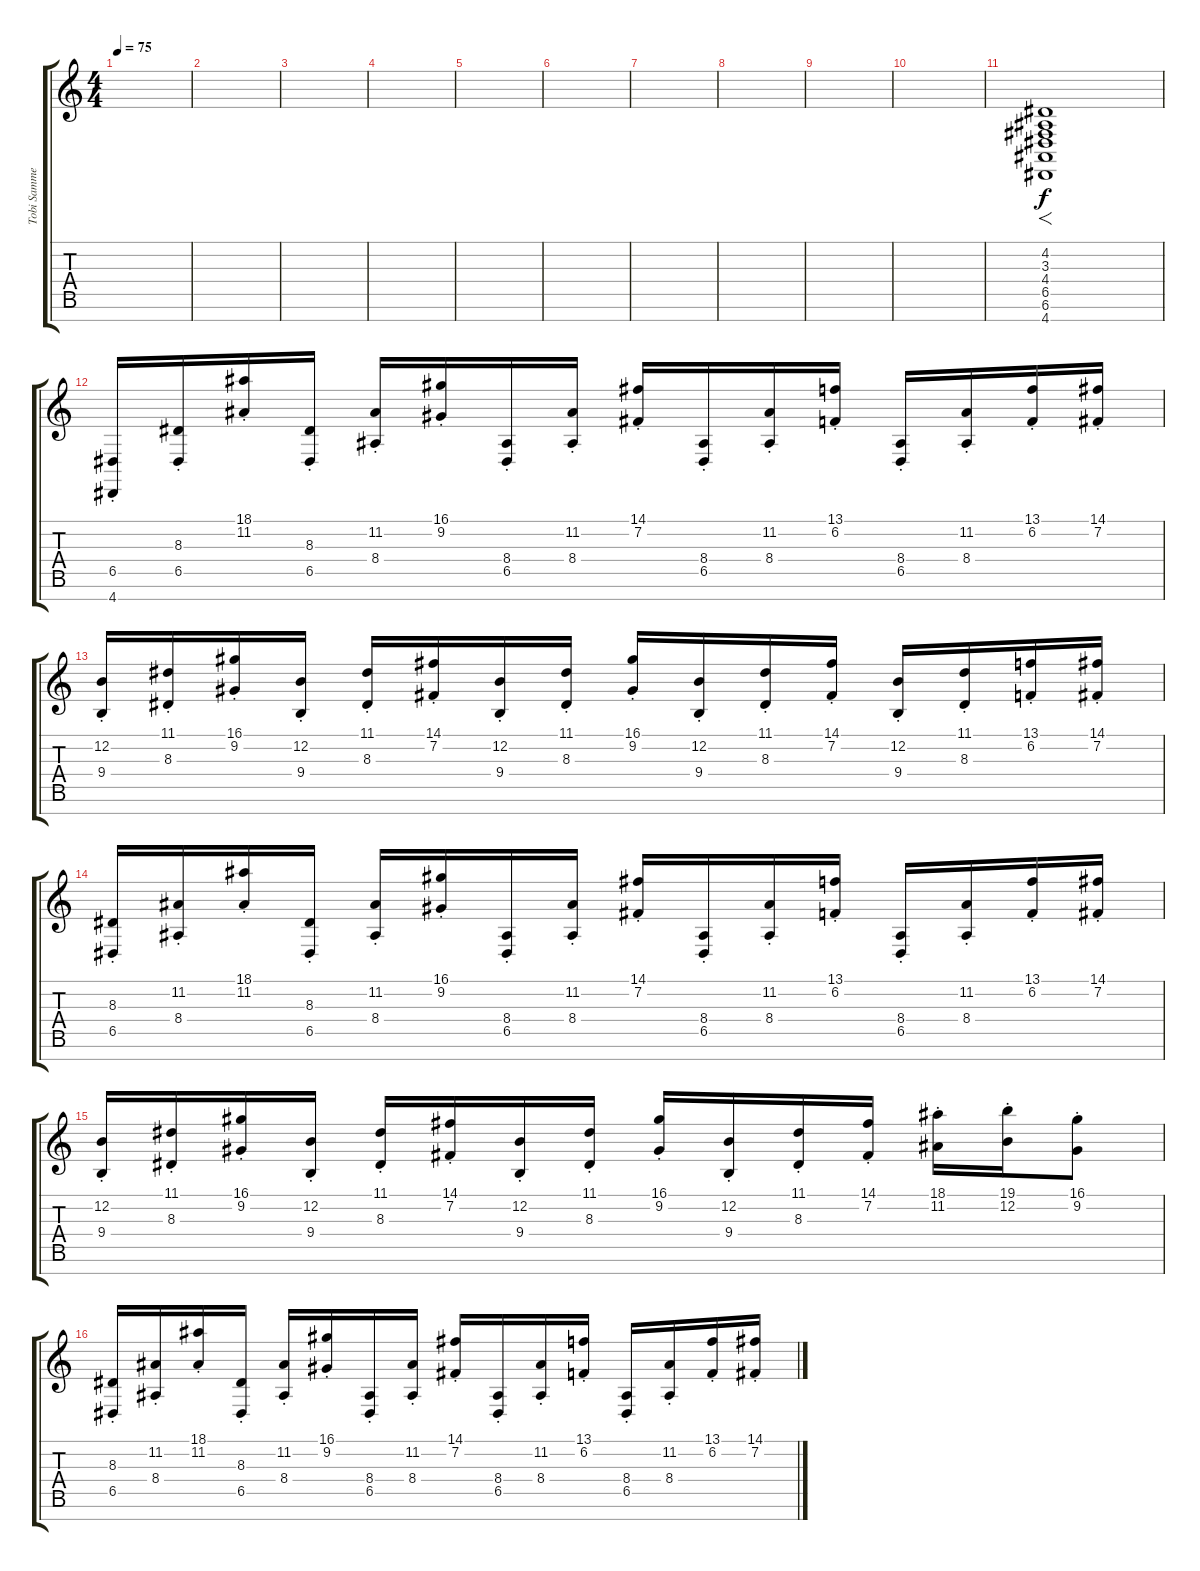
\track ("Tobi Sammet - Strings" "Tobi Samme") {instrument stringensemble1}
\staff {score tabs}
\tuning (E4 B3 G3 D3 A2 E2 B1) {hide}
\ts (4 4)
\tempo 75
\clef g2
\ks c
|
|
|
|
|
|
|
|
|
|
(4.2 3.3 4.4 6.5 6.6 4.7).1{f volume 13 instrument stringensemble1} |
(6.5{st} 4.7{st}).16{volume 16 instrument stringensemble1} (8.3{st} 6.5{st}).16 (18.1{st} 11.2{st}).16 (8.3{st} 6.5{st}).16 (11.2{st} 8.4{st}).16 (16.1{st} 9.2{st}).16 (8.4{st} 6.5{st}).16 (11.2{st} 8.4{st}).16 (14.1{st} 7.2{st}).16 (8.4{st} 6.5{st}).16 (11.2{st} 8.4{st}).16 (13.1{st} 6.2{st}).16 (8.4{st} 6.5{st}).16 (11.2{st} 8.4{st}).16 (13.1{st} 6.2{st}).16 (14.1{st} 7.2{st}).16 |
(12.2{st} 9.4{st}).16 (11.1{st} 8.3{st}).16 (16.1{st} 9.2{st}).16 (12.2{st} 9.4{st}).16 (11.1{st} 8.3{st}).16 (14.1{st} 7.2{st}).16 (12.2{st} 9.4{st}).16 (11.1{st} 8.3{st}).16 (16.1{st} 9.2{st}).16 (12.2{st} 9.4{st}).16 (11.1{st} 8.3{st}).16 (14.1{st} 7.2{st}).16 (12.2{st} 9.4{st}).16 (11.1{st} 8.3{st}).16 (13.1{st} 6.2{st}).16 (14.1{st} 7.2{st}).16 |
(8.3{st} 6.5{st}).16 (11.2{st} 8.4{st}).16 (18.1{st} 11.2{st}).16 (8.3{st} 6.5{st}).16 (11.2{st} 8.4{st}).16 (16.1{st} 9.2{st}).16 (8.4{st} 6.5{st}).16 (11.2{st} 8.4{st}).16 (14.1{st} 7.2{st}).16 (8.4{st} 6.5{st}).16 (11.2{st} 8.4{st}).16 (13.1{st} 6.2{st}).16 (8.4{st} 6.5{st}).16 (11.2{st} 8.4{st}).16 (13.1{st} 6.2{st}).16 (14.1{st} 7.2{st}).16 |
(12.2{st} 9.4{st}).16 (11.1{st} 8.3{st}).16 (16.1{st} 9.2{st}).16 (12.2{st} 9.4{st}).16 (11.1{st} 8.3{st}).16 (14.1{st} 7.2{st}).16 (12.2{st} 9.4{st}).16 (11.1{st} 8.3{st}).16 (16.1{st} 9.2{st}).16 (12.2{st} 9.4{st}).16 (11.1{st} 8.3{st}).16 (14.1{st} 7.2{st}).16 (18.1{st} 11.2{st}).16 (19.1{st} 12.2{st}).16 (16.1{st} 9.2{st}).8 |
(8.3{st} 6.5{st}).16 (11.2{st} 8.4{st}).16 (18.1{st} 11.2{st}).16 (8.3{st} 6.5{st}).16 (11.2{st} 8.4{st}).16 (16.1{st} 9.2{st}).16 (8.4{st} 6.5{st}).16 (11.2{st} 8.4{st}).16 (14.1{st} 7.2{st}).16 (8.4{st} 6.5{st}).16 (11.2{st} 8.4{st}).16 (13.1{st} 6.2{st}).16 (8.4{st} 6.5{st}).16 (11.2{st} 8.4{st}).16 (13.1{st} 6.2{st}).16 (14.1{st} 7.2{st}).16
